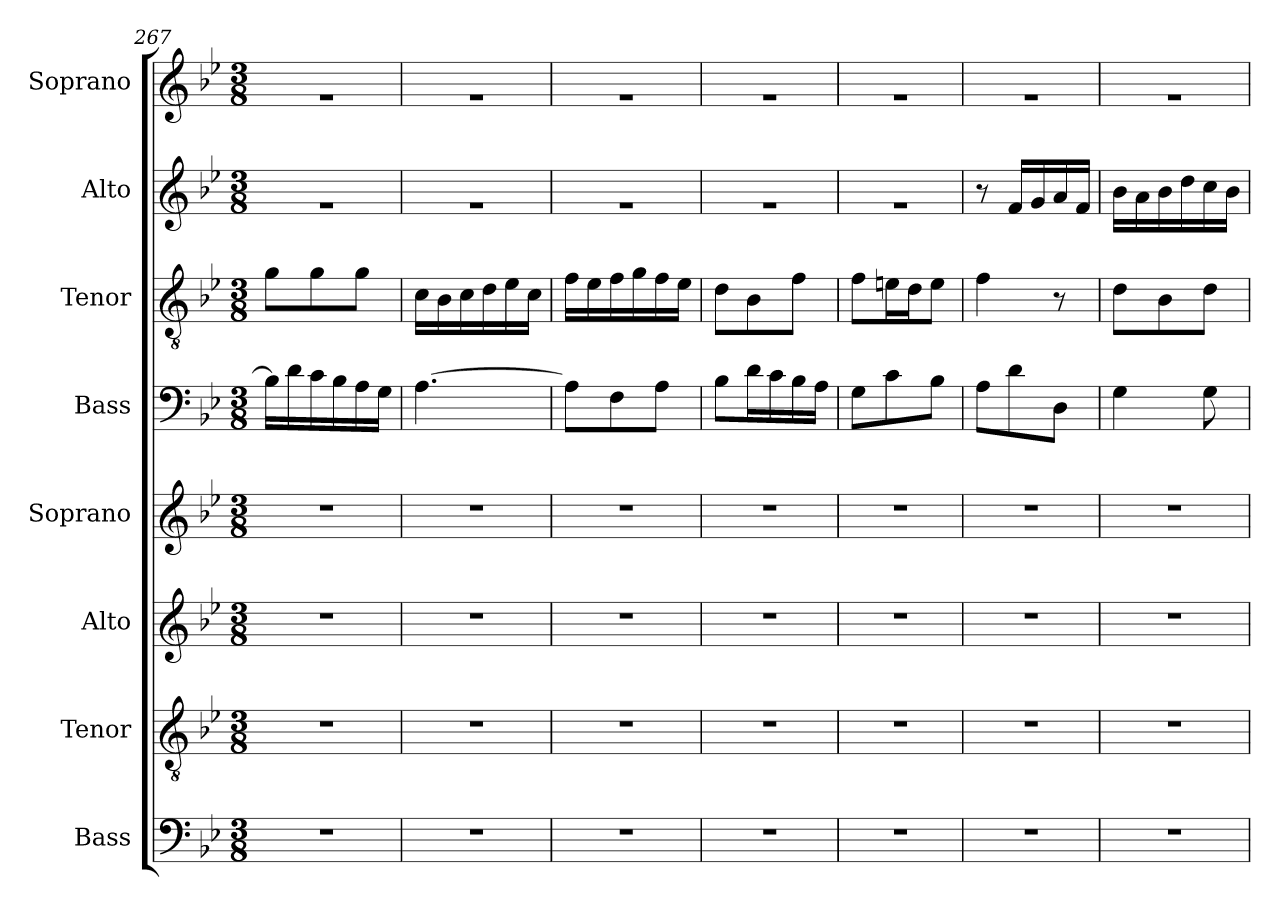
**kern	**kern	**kern	**kern	**kern	**kern	**kern	**kern
*part8	*part7	*part6	*part5	*part4	*part3	*part2	*part1
*staff8	*staff7	*staff6	*staff5	*staff4	*staff3	*staff2	*staff1
*I"Bass	*I"Tenor	*I"Alto	*I"Soprano	*I"Bass	*I"Tenor	*I"Alto	*I"Soprano
*clefF4	*clefGv2	*clefG2	*clefG2	*clefF4	*clefGv2	*clefG2	*clefG2
*k[b-e-]	*k[b-e-]	*k[b-e-]	*k[b-e-]	*k[b-e-]	*k[b-e-]	*k[b-e-]	*k[b-e-]
*B-:	*B-:	*B-:	*B-:	*B-:	*B-:	*B-:	*B-:
*M3/8	*M3/8	*M3/8	*M3/8	*M3/8	*M3/8	*M3/8	*M3/8
=267	=267	=267	=267	=267	=267	=267	=267
!	!	!	!	!	!	!LO:N:vis=1	!LO:N:vis=1
4.r	4.r	4.r	4.r	16B-\LL]	8g\L	4.ra	4.ra
.	.	.	.	16d\	.	.	.
.	.	.	.	16c\	8g\	.	.
.	.	.	.	16B-\	.	.	.
.	.	.	.	16A\	8g\J	.	.
.	.	.	.	16G\JJ	.	.	.
=268	=268	=268	=268	=268	=268	=268	=268
!	!	!	!	!	!	!LO:N:vis=1	!LO:N:vis=1
4.r	4.r	4.r	4.r	[>4.A\	16c\LL	4.ra	4.ra
.	.	.	.	.	16B-\	.	.
.	.	.	.	.	16c\	.	.
.	.	.	.	.	16d\	.	.
.	.	.	.	.	16e-\	.	.
.	.	.	.	.	16c\JJ	.	.
=269	=269	=269	=269	=269	=269	=269	=269
!	!	!	!	!	!	!LO:N:vis=1	!LO:N:vis=1
4.r	4.r	4.r	4.r	8A\L]	16f\LL	4.ra	4.ra
.	.	.	.	.	16e-\	.	.
.	.	.	.	8F\	16f\	.	.
.	.	.	.	.	16g\	.	.
.	.	.	.	8A\J	16f\	.	.
.	.	.	.	.	16e-\JJ	.	.
=270	=270	=270	=270	=270	=270	=270	=270
!	!	!	!	!	!	!LO:N:vis=1	!LO:N:vis=1
4.r	4.r	4.r	4.r	8B-\L	8d\L	4.ra	4.ra
.	.	.	.	16d\L	8B-\	.	.
.	.	.	.	16c\	.	.	.
.	.	.	.	16B-\	8f\J	.	.
.	.	.	.	16A\JJ	.	.	.
!!LO:LB:g=z
=271	=271	=271	=271	=271	=271	=271	=271
!	!	!	!	!	!	!LO:N:vis=1	!LO:N:vis=1
4.r	4.r	4.r	4.r	8G\L	8f\L	4.ra	4.ra
.	.	.	.	8c\	16en\L	.	.
.	.	.	.	.	16d\J	.	.
.	.	.	.	8B-\J	8e\J	.	.
=272	=272	=272	=272	=272	=272	=272	=272
!	!	!	!	!	!	!	!LO:N:vis=1
4.r	4.r	4.r	4.r	8A\L	4f\	8r	4.ra
.	.	.	.	8d\	.	16f/LL	.
.	.	.	.	.	.	16g/	.
.	.	.	.	8D\J	8r	16a/	.
.	.	.	.	.	.	16f/JJ	.
=273	=273	=273	=273	=273	=273	=273	=273
!	!	!	!	!	!	!	!LO:N:vis=1
4.r	4.r	4.r	4.r	4G\	8d\L	16b-\LL	4.ra
.	.	.	.	.	.	16a\	.
.	.	.	.	.	8B-\	16b-\	.
.	.	.	.	.	.	16dd\	.
.	.	.	.	8G\	8d\J	16cc\	.
.	.	.	.	.	.	16b-\JJ	.
=	=	=	=	=	=	=	=
*-	*-	*-	*-	*-	*-	*-	*-
